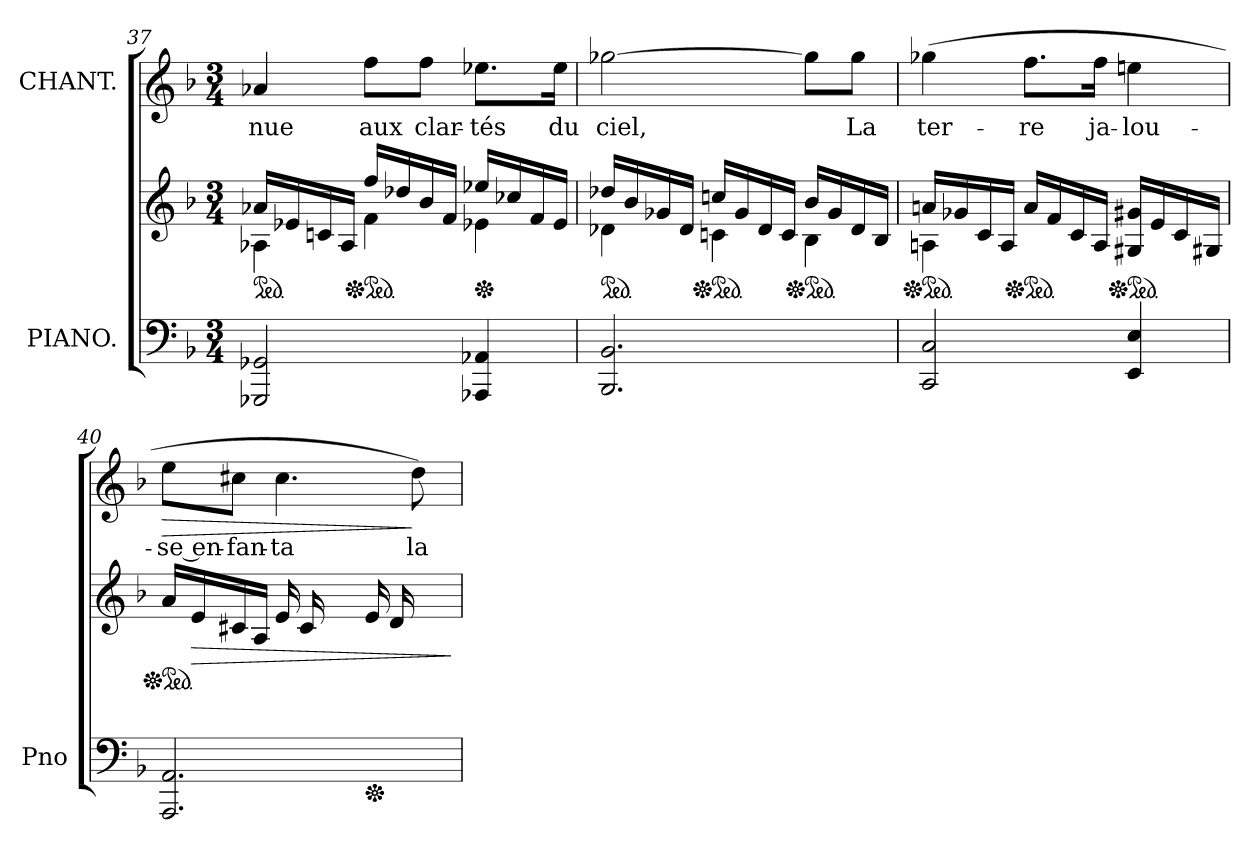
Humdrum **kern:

**kern	**kern	**dynam	**kern	**text	**dynam
*part2	*part2	*part2	*part1	*part1	*part1
*staff3	*staff2	*staff2/3	*staff1	*staff1	*staff1
*I"PIANO.	*	*	*I"CHANT.	*	*
*I'Pno	*	*	*	*	*
*clefF4	*clefG2	*	*clefG2	*	*
*k[b-]	*k[b-]	*	*k[b-]	*	*
*M3/4	*M3/4	*	*M3/4	*	*
*	*ped	*	*	*	*
=37	=37	=37	=37	=37	=37
*	*^	*	*	*	*
!	!	!	!	!	!LO:LY:b	!
2GGG-X/ 2GG-X/	16a-X/LL	4A-X\	.	4a-X/	nue	.
.	16e-X/	.	.	.	.	.
.	16cn/	.	.	.	.	.
.	16A-/JJ	.	.	.	.	.
*	*Xped	*	*	*	*	*
*	*ped	*	*	*	*	*
!	!	!	!	!	!LO:LY:b	!
.	16ff/LL	4f\	.	8ff\L	aux	.
.	16dd-X/	.	.	.	.	.
!	!	!	!	!	!LO:LY:b	!
.	16b-/	.	.	8ff\J	clar-	.
.	16f/JJ	.	.	.	.	.
*	*Xped	*	*	*	*	*
!	!	!	!	!	!LO:LY:b	!
4AAA-X/ 4AA-X/	16ee-X/LL	4e-X\	.	8.ee-X\L	-tés	.
.	16cc-X/	.	.	.	.	.
.	16f/	.	.	.	.	.
!	!	!	!	!	!LO:LY:b	!
.	16e-/JJ	.	.	16ee-\Jk	du	.
!!LO:LB:g=z
=38	=38	=38	=38	=38	=38	=38
*	*ped	*	*	*	*	*
!	!	!	!	!	!LO:LY:b	!
2.BBB-/ 2.BB-/	16dd-X/LL	4d-X\	.	[2gg-X\	ciel,	.
.	16b-/	.	.	.	.	.
.	16g-X/	.	.	.	.	.
.	16d-/JJ	.	.	.	.	.
*	*Xped	*	*	*	*	*
*	*ped	*	*	*	*	*
.	16ccn/LL	4cn\	.	.	.	.
.	16g-/	.	.	.	.	.
.	16d-/	.	.	.	.	.
.	16c/JJ	.	.	.	.	.
*	*Xped	*	*	*	*	*
*	*ped	*	*	*	*	*
.	16b-/LL	4B-\	.	8gg-\L]	.	.
.	16g-/	.	.	.	.	.
!	!	!	!	!	!LO:LY:b	!
.	16d-/	.	.	8gg-\J	La	.
.	16B-/JJ	.	.	.	.	.
=39	=39	=39	=39	=39	=39	=39
*	*Xped	*	*	*	*	*
*	*ped	*	*	*	*	*
!	!	!	!	!	!LO:LY:b	!LO:DY:a
!	!	!	!	!	!	!LO:DY:n=1:a
2CC/ 2C/	16an/LL	4An\	.	(4gg-X\	ter-	f other-dynamics
.	16g-X/	.	.	.	.	.
.	16c/	.	.	.	.	.
.	16A/JJ	.	.	.	.	.
*	*Xped	*	*	*	*	*
*	*ped	*	*	*	*	*
!	!	!	!	!	!LO:LY:b	!
.	16a/LL	2ryy	.	8.ff\L	-re	.
.	16f/	.	.	.	.	.
.	16c/	.	.	.	.	.
!	!	!	!	!	!LO:LY:b	!
.	16A/JJ	.	.	16ff\Jk	ja-	.
*	*Xped	*	*	*	*	*
*	*ped	*	*	*	*	*
!	!	!	!	!	!LO:LY:b	!
4EE/ 4E/	16G#X/ 16g#X/LL	.	.	4een\	-lou-	.
.	16e/	.	.	.	.	.
.	16c/	.	.	.	.	.
.	16G#X/JJ	.	.	.	.	.
*	*v	*v	*	*	*	*
=40	=40	=40	=40	=40	=40
*^	*	*	*	*	*
*	*	*Xped	*	*	*	*
*	*	*ped	*	*	*	*
!	!	!	!	!	!LO:LY:b	!LO:HP:b
4.ryy	2.AAA/ 2.AA/	16a/LL	.	8ee\L	-se en-	>
!	!	!	!LO:HP:b	!	!	!
.	.	16e/	>	.	.	.
!	!	!	!	!	!LO:LY:b	!
.	.	16c#X/	.	8cc#X\J	-fan-	.
.	.	16A/JJ	.	.	.	.
!	!	!	!	!	!LO:LY:b	!
.	.	16e/LL	.	4.cc#\	-ta	.
.	.	16c#/	.	.	.	.
16A/	.	8ryy	.	.	.	.
16E/JJ	.	.	.	.	.	.
*Xped	*	*	*	*	*	*
8ryy	.	16e/LL	.	.	.	.
.	.	16d/	.	.	.	.
!	!	!	!	!	!LO:LY:b	!
16A/	.	8ryy	.	8dd\)	la	]
16E/ 16Bn/JJ	.	.	.	.	.	.
*v	*v	*	*	*	*	*
.	.	]	.	.	.
=	=	=	=	=	=
*-	*-	*-	*-	*-	*-
